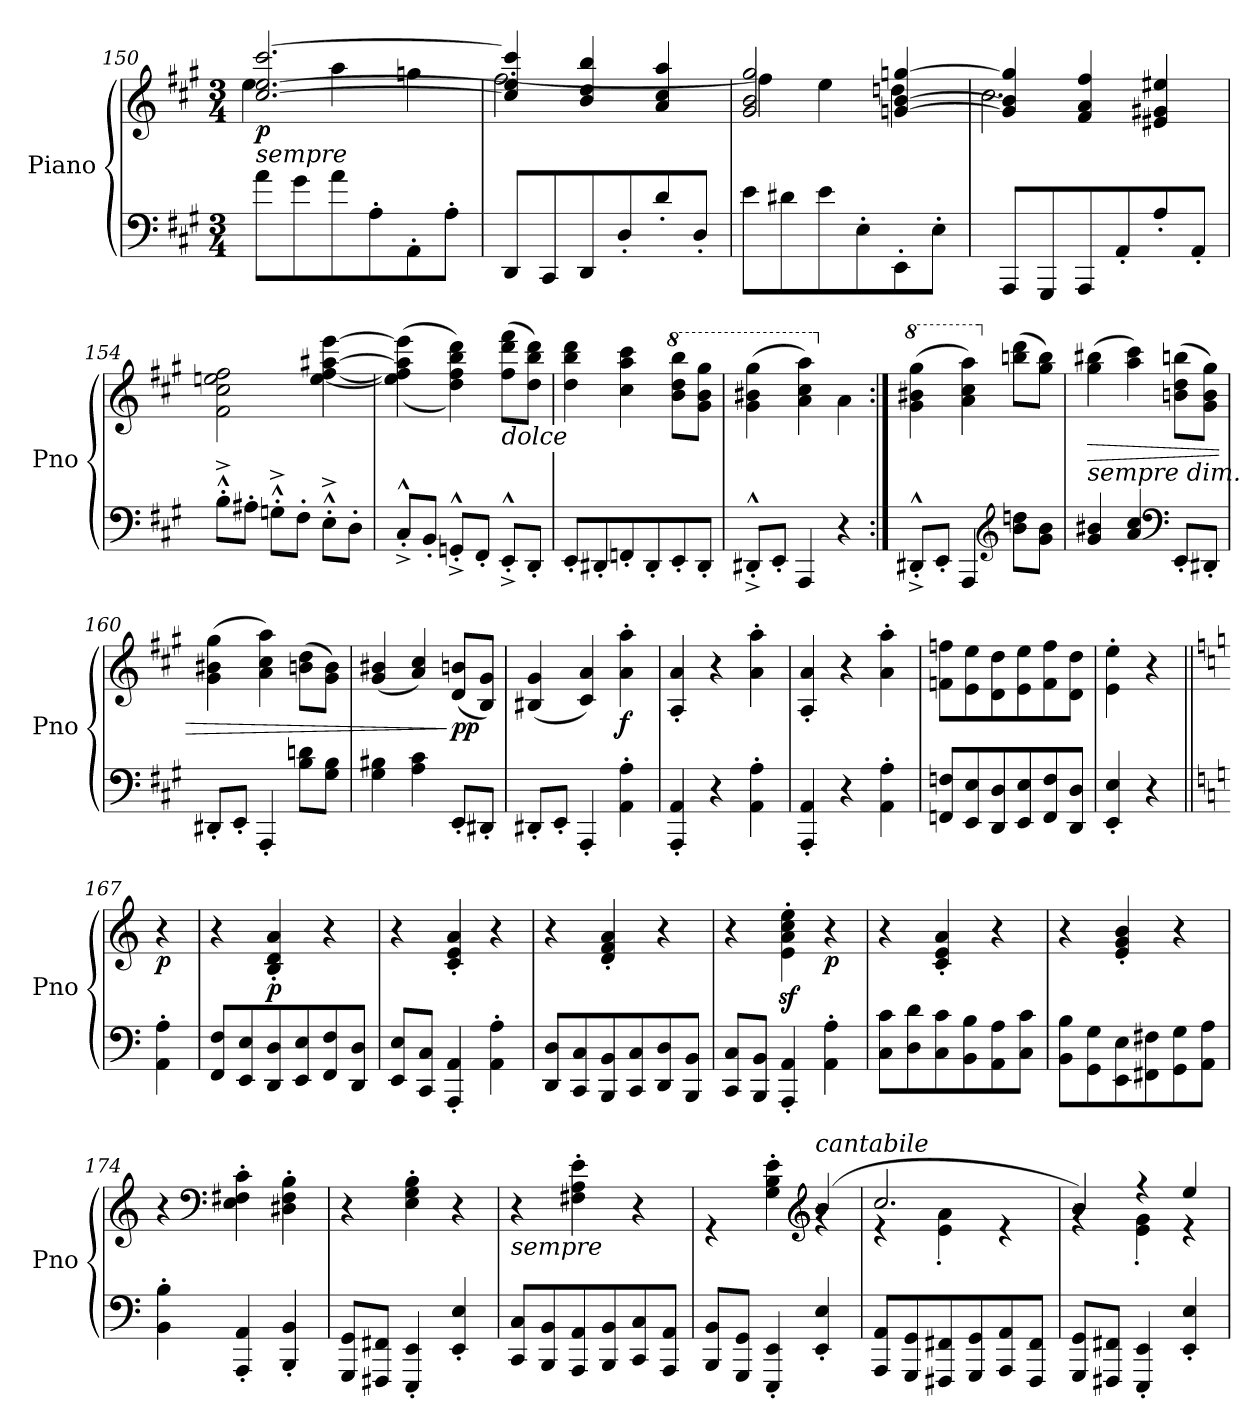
**kern	**kern	**dynam
*part1	*part1	*part1
*staff2	*staff1	*staff1/2
*I"Piano	*	*
*I'Pno	*	*
*clefF4	*clefG2	*
*k[f#c#g#]	*k[f#c#g#]	*
*M3/4	*M3/4	*
=150	=150	=150
*	*^	*
!	!LO:TX:b:i:t=sempre	!	!
!	!	!	!LO:DY:b
8a\L	[2.cc#/ [2.ee/ [2.ccc#/	4ee\	p
8g#\	.	.	.
8a\	.	4aa\	.
8A'\	.	.	.
8AA'\	.	4ggn\	.
8A'\J	.	.	.
=151	=151	=151	=151
8DD/L	4cc#/] 4ee/] 4ccc#/]	[2.ff#\	.
8CC#/	.	.	.
8DD/	4b/ 4dd/ 4bb/	.	.
8D'/	.	.	.
8d'/	4a/ 4cc#/ 4aa/	.	.
8D'/J	.	.	.
!!LO:LB:g=z	!!
=152	=152	=152	=152
8e\L	2g#/ 2b/ 2gg#/	4ff#\]	.
8d#X\	.	.	.
8e\	.	4ee\	.
8E'\	.	.	.
8EE'\	[4gn/ [4b/ [4ggn/	4ddn\	.
8E'\J	.	.	.
=153	=153	=153	=153
8AAA/L	4g/] 4b/] 4gg/]	2.cc#\	.
8GGG#/	.	.	.
8AAA/	4f#/ 4a/ 4ff#/	.	.
8AA'/	.	.	.
8A'/	4e#X/ 4g#X/ 4ee#X/	.	.
8AA'/J	.	.	.
*	*v	*v	*
=154	=154	=154
8B'^^^\L	2f#\ 2cc#\ 2een\ 2ff#\	.
8A#X'\J	.	.
8Gn'^^^\L	.	.
8F#'\J	.	.
8E'^^^\L	[4ee\ [4ff#\ [4aa#X\ [4eee\	.
8D'\J	.	.
=155	=155	=155
8C#'^^^/L	((4ee\] 4ff#\] 4aa#\] 4eee\]	.
8BB'/J	.	.
8GGn'^^^/L	4dd\ 4ff#\ 4bb\ 4ddd\))	.
8FF#'/J	.	.
!	!LO:TX:b:i:t=dolce	!
8EE'^^^/L	(8ff#\ 8ddd\ 8fff#\L	.
8DD'/J	8dd\ 8bb\ 8ddd\J)	.
=156	=156	=156
8EE'/L	4dd\ 4bb\ 4ddd\	.
8DD#X'/	.	.
8FFn'/	4cc#\ 4aa\ 4ccc#\	.
8DD#'/	.	.
*	*8va	*
8EE'/	8bb\ 8ddd\ 8bbb\L	.
8DD#'/J	8gg#\ 8bb\ 8ggg#\J	.
!!LO:LB:g=z
=157	=157	=157
8DD#X'^^^/L	(4gg#\ 4bb#X\ 4ggg#\	.
8EE'/J	.	.
4AAA/	4aa\ 4ccc#\ 4aaa\)	.
*	*X8va	*
4r	4a\	.
=158:|!	=158:|!	=158:|!
*	*8va	*
8DD#X'^^^/L	(4gg#\ 4bb#X\ 4ggg#\	.
8EE'/J	.	.
4AAA/	4aa\ 4ccc#\ 4aaa\)	.
*clefG2	*	*
*	*X8va	*
8b\ 8ddn\L	(8bbn\ 8ddd\L	.
8g#\ 8b\J	8gg#\ 8bb\J)	.
=159	=159	=159
!	!LO:TX:b:i:t=sempre dim.	!
!	!	!LO:HP:b
4g#/ 4b#X/	(4gg#\ 4bb#X\	>
4a/ 4cc#/	4aa\ 4ccc#\)	.
*clefF4	*	*
8EE'/L	(8bn\ 8dd\ 8bbn\L	.
8DD#X'/J	8g#\ 8b\ 8gg#\J)	.
=160	=160	=160
8DD#X'/L	(4g#\ 4b#X\ 4gg#\	.
8EE'/J	.	.
4AAA'/	4a\ 4cc#\ 4aa\)	.
8B\ 8dn\L	(8bn\ 8dd\L	.
8G#\ 8B\J	8g#\ 8b\J)	.
=161	=161	=161
4G#\ 4B#X\	(4g#/ 4b#X/	.
4A\ 4c#\	4a/ 4cc#/)	.
!	!	!LO:DY:n=1:b
8EE'/L	(8d/ 8bn/L	] pp
8DD#X'/J	8B/ 8g#/J)	.
=162	=162	=162
8DD#X'/L	(4B#X/ 4g#/	.
8EE'/J	.	.
4AAA'/	4c#/ 4a/)	.
!	!	!LO:DY:b
4AA\' 4A\'	4a\' 4aa\'	f
!!LO:LB:g=z
=163	=163	=163
4AAA/' 4AA/'	4A/' 4a/'	.
4r	4r	.
4AA\' 4A\'	4a\' 4aa\'	.
=164	=164	=164
4AAA/' 4AA/'	4A/' 4a/'	.
4r	4r	.
4AA\' 4A\'	4a\' 4aa\'	.
=165	=165	=165
8FFn/ 8Fn/L	8fn\ 8ffn\L	.
8EE/ 8E/	8e\ 8ee\	.
8DD/ 8D/	8d\ 8dd\	.
8EE/ 8E/	8e\ 8ee\	.
8FF/ 8F/	8f\ 8ff\	.
8DD/ 8D/J	8d\ 8dd\J	.
=166	=166	=166
4EE/' 4E/'	4e\' 4ee\'	.
4r	4r	.
=167||	=167||	=167||
*k[]	*k[]	*
!	!	!LO:DY:b
4AA\' 4A\'	4r	p
=168	=168	=168
8FF/ 8F/L	4r	.
8EE/ 8E/	.	.
!	!	!LO:DY:b
8DD/ 8D/	4B/' 4d/' 4a/'	p
8EE/ 8E/	.	.
8FF/ 8F/	4r	.
8DD/ 8D/J	.	.
=169	=169	=169
8EE/ 8E/L	4r	.
8CC/ 8C/J	.	.
4AAA/' 4AA/'	4c/' 4e/' 4a/'	.
4AA\' 4A\'	4r	.
!!LO:LB:g=z
=170	=170	=170
8DD/ 8D/L	4r	.
8CC/ 8C/	.	.
8BBB/ 8BB/	4d/' 4f/' 4a/'	.
8CC/ 8C/	.	.
8DD/ 8D/	4r	.
8BBB/ 8BB/J	.	.
=171	=171	=171
8CC/ 8C/L	4r	.
8BBB/ 8BB/J	.	.
4AAA/' 4AA/'	4e\z<' 4a\z<' 4cc\z<' 4ee\z<'	.
!	!	!LO:DY:b
4AA\' 4A\'	4r	p
=172	=172	=172
8C\ 8c\L	4r	.
8D\ 8d\	.	.
8C\ 8c\	4c/' 4e/' 4a/'	.
8BB\ 8B\	.	.
8AA\ 8A\	4r	.
8C\ 8c\J	.	.
=173	=173	=173
8BB\ 8B\L	4r	.
8GG\ 8G\	.	.
8EE\ 8E\	4e/' 4g/' 4b/'	.
8FF#X\ 8F#X\	.	.
8GG\ 8G\	4r	.
8AA\ 8A\J	.	.
=174	=174	=174
4BB\' 4B\'	4r	.
*	*clefF4	*
4AAA/' 4AA/'	4E\' 4F#X\' 4c\'	.
4BBB/' 4BB/'	4D#X\' 4F#\' 4B\'	.
=175	=175	=175
8GGG/ 8GG/L	4r	.
8FFF#X/ 8FF#X/J	.	.
4EEE/' 4EE/'	4E\' 4G\' 4B\'	.
4EE/' 4E/'	4r	.
!!LO:PB:g=z
=176	=176	=176
!	!LO:TX:b:i:t=sempre	!
8CC/ 8C/L	4r	.
8BBB/ 8BB/	.	.
8AAA/ 8AA/	4F#X\' 4A\' 4e\'	.
8BBB/ 8BB/	.	.
8CC/ 8C/	4r	.
8AAA/ 8AA/J	.	.
=177	=177	=177
*	*^	*
8BBB/ 8BB/L	4rGG	2ryy	.
8GGG/ 8GG/J	.	.	.
4EEE/' 4EE/'	4G\' 4B\' 4e\'	.	.
*	*clefG2	*	*
!	!LO:TX:a:i:t=cantabile	!	!
4EE/' 4E/'	(4b/	4rg	.
=178	=178	=178	=178
8AAA/ 8AA/L	2.cc/	4r	.
8GGG/ 8GG/	.	.	.
8FFF#X/ 8FF#X/	.	4e\' 4a\'	.
8GGG/ 8GG/	.	.	.
8AAA/ 8AA/	.	4r	.
8FFF#/ 8FF#/J	.	.	.
=179	=179	=179	=179
8GGG/ 8GG/L	4b/)	4rg	.
8FFF#X/ 8FF#X/J	.	.	.
4EEE/' 4EE/'	4r	4e\' 4g\'	.
4EE/' 4E/'	4ee/	4r	.
*	*v	*v	*
=	=	=
*-	*-	*-
